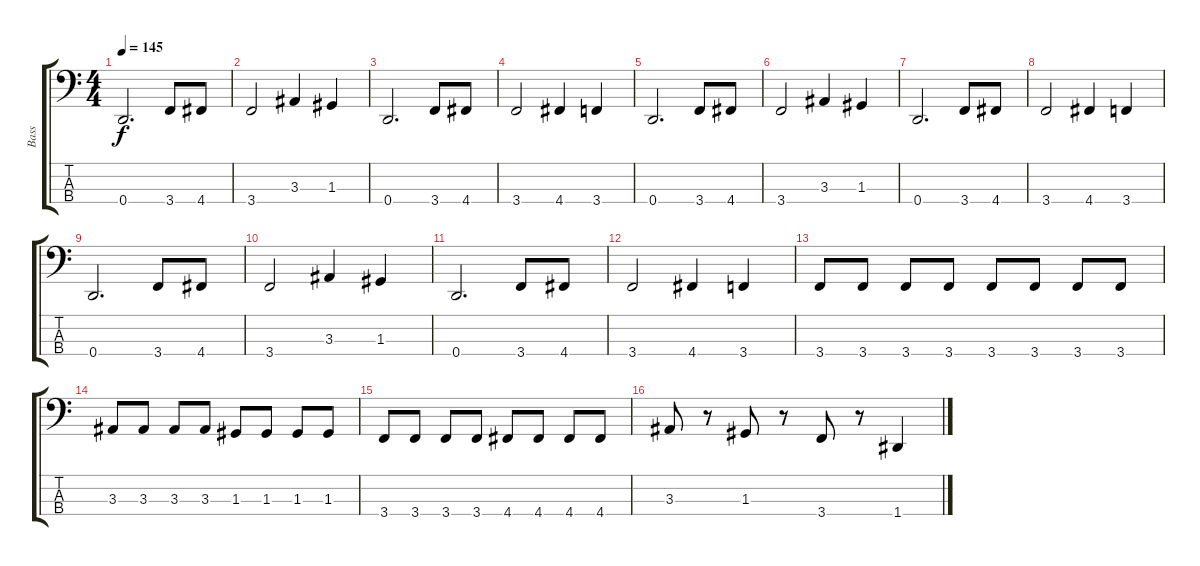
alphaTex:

\track ("Bass" "Bass") {instrument electricbasspick}
\staff {score tabs}
\tuning (F2 C2 G1 D1) {hide}
\ts (4 4)
\tempo 145
\clef f4
\ks c
0.4.2{d dy f} 3.4.8 4.4.8 |
3.4.2 3.3.4 1.3.4 |
0.4.2{d} 3.4.8 4.4.8 |
3.4.2 4.4.4 3.4.4 |
0.4.2{d} 3.4.8 4.4.8 |
3.4.2 3.3.4 1.3.4 |
0.4.2{d} 3.4.8 4.4.8 |
3.4.2 4.4.4 3.4.4 |
0.4.2{d} 3.4.8 4.4.8 |
3.4.2 3.3.4 1.3.4 |
0.4.2{d} 3.4.8 4.4.8 |
3.4.2 4.4.4 3.4.4 |
3.4.8 3.4.8 3.4.8 3.4.8 3.4.8 3.4.8 3.4.8 3.4.8 |
3.3.8 3.3.8 3.3.8 3.3.8 1.3.8 1.3.8 1.3.8 1.3.8 |
3.4.8 3.4.8 3.4.8 3.4.8 4.4.8 4.4.8 4.4.8 4.4.8 |
3.3.8 r.8 1.3.8 r.8 3.4.8 r.8 1.4.4
